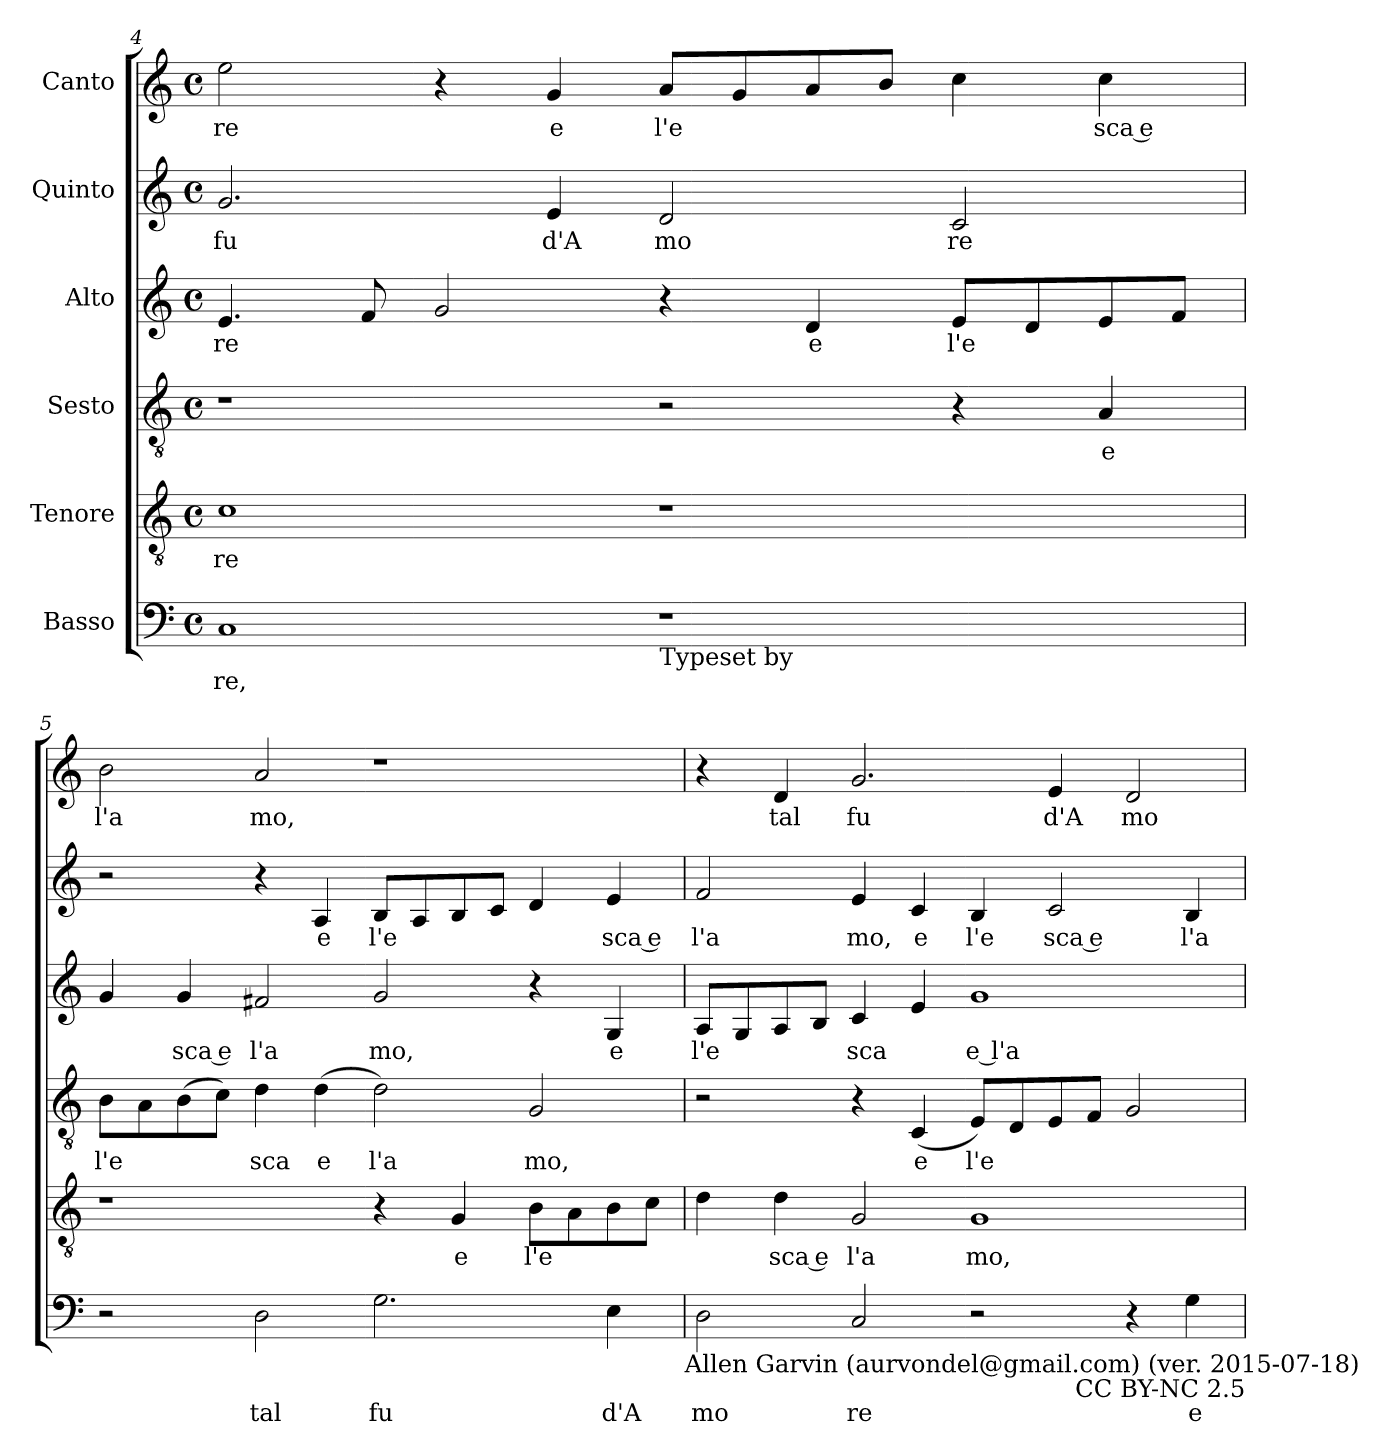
**kern	**text	**kern	**text	**kern	**text	**kern	**text	**kern	**text	**kern	**text
*part6	*part6	*part5	*part5	*part4	*part4	*part3	*part3	*part2	*part2	*part1	*part1
*staff6	*staff6	*staff5	*staff5	*staff4	*staff4	*staff3	*staff3	*staff2	*staff2	*staff1	*staff1
*I"Basso	*	*I"Tenore	*	*I"Sesto	*	*I"Alto	*	*I"Quinto	*	*I"Canto	*
!!LO:LB:g=z
*clefF4	*	*clefGv2	*	*clefGv2	*	*clefG2	*	*clefG2	*	*clefG2	*
*M4/4	*	*M4/4	*	*M4/4	*	*M4/4	*	*M4/4	*	*M4/4	*
*met(c)	*	*met(c)	*	*met(c)	*	*met(c)	*	*met(c)	*	*met(c)	*
=4	=4	=4	=4	=4	=4	=4	=4	=4	=4	=4	=4
!	!LO:LY:b:cj	!	!LO:LY:b:cj	!	!	!	!LO:LY:b:cj	!	!LO:LY:b:cj	!	!LO:LY:b:cj
1C	-re,	1c	re	1r	.	4.e/	re	2.g/	fu	2ee\	-re
.	.	.	.	.	.	8f/	.	.	.	.	.
.	.	.	.	.	.	2g/	.	.	.	4r	.
!	!	!	!	!	!	!	!	!	!LO:LY:b:cj	!	!LO:LY:b:cj
.	.	.	.	.	.	.	.	4e/	d'A	4g/	e
!LO:TX:b:t=Typeset by	!	!	!	!	!	!	!	!	!	!	!
!	!	!	!	!	!	!	!	!	!LO:LY:b:cj	!	!LO:LY:b:cj
1r	.	1r	.	2r	.	4r	.	2d/	mo	8a/L	l'e
.	.	.	.	.	.	.	.	.	.	8g/	.
!	!	!	!	!	!	!	!LO:LY:b:cj	!	!	!	!
.	.	.	.	.	.	4d/	e	.	.	8a/	.
.	.	.	.	.	.	.	.	.	.	8b/J	.
!	!	!	!	!	!	!	!LO:LY:b:cj	!	!LO:LY:b:cj	!	!
.	.	.	.	4r	.	8e/L	l'e	2c/	re	4cc\	.
.	.	.	.	.	.	8d/	.	.	.	.	.
!	!	!	!	!	!LO:LY:b:cj	!	!	!	!	!	!LO:LY:b:rj
.	.	.	.	4A/	e	8e/	.	.	.	4cc\	sca e
.	.	.	.	.	.	8f/J	.	.	.	.	.
=5	=5	=5	=5	=5	=5	=5	=5	=5	=5	=5	=5
!	!	!	!	!	!LO:LY:b:cj	!	!	!	!	!	!LO:LY:b:cj
2r	.	1r	.	8B\L	l'e	4g/	.	2r	.	2b>\	l'a
.	.	.	.	8A\	.	.	.	.	.	.	.
!	!	!	!	!	!	!	!LO:LY:b:rj	!	!	!	!
.	.	.	.	(>8B\	.	4g/	sca e	.	.	.	.
.	.	.	.	8c\J)	.	.	.	.	.	.	.
!	!LO:LY:b:cj	!	!	!	!LO:LY:b	!	!LO:LY:b:cj	!	!	!	!LO:LY:b:cj
2D\	tal	.	.	4d\	sca	2f#X/	l'a	4r	.	2a/	mo,
!	!	!	!	!	!LO:LY:b	!	!	!	!LO:LY:b:cj	!	!
.	.	.	.	(<4d\	e	.	.	4A/	e	.	.
!	!LO:LY:b:cj	!	!	!	!LO:LY:b:cj	!	!LO:LY:b:cj	!	!LO:LY:b:cj	!	!
2.G\	fu	4r	.	2d\)	l'a	2g/	mo,	8B/L	l'e	1r	.
.	.	.	.	.	.	.	.	8A/	.	.	.
!	!	!	!LO:LY:b:cj	!	!	!	!	!	!	!	!
.	.	4G/	e	.	.	.	.	8B/	.	.	.
.	.	.	.	.	.	.	.	8c/J	.	.	.
!	!	!	!LO:LY:b:cj	!	!LO:LY:b:cj	!	!	!	!	!	!
.	.	8B\L	l'e	2G/	mo,	4r	.	4d/	.	.	.
.	.	8A\	.	.	.	.	.	.	.	.	.
!	!LO:LY:b:cj	!	!	!	!	!	!LO:LY:b:cj	!	!LO:LY:b:rj	!	!
4E\	d'A	8B\	.	.	.	4G/	e	4e/	sca e	.	.
.	.	8c\J	.	.	.	.	.	.	.	.	.
!LO:TX:b:t=Allen Garvin (aurvondel@gmail.com) (ver. 2015-07-18)	!	!	!	!	!	!	!	!	!	!	!
=6	=6	=6	=6	=6	=6	=6	=6	=6	=6	=6	=6
!	!LO:LY:b:cj	!	!	!	!	!	!LO:LY:b:cj	!	!LO:LY:b:cj	!	!
2D\	mo	4d\	.	2r	.	8A/L	l'e	2f/	l'a	4r	.
.	.	.	.	.	.	8G/	.	.	.	.	.
!	!	!	!LO:LY:b:rj	!	!	!	!	!	!	!	!LO:LY:b:cj
.	.	4d\	sca e	.	.	8A/	.	.	.	4d/	tal
.	.	.	.	.	.	8B/J	.	.	.	.	.
!	!LO:LY:b:cj	!	!LO:LY:b:cj	!	!	!	!LO:LY:b	!	!LO:LY:b:cj	!	!LO:LY:b:cj
2C/	re	2G/	l'a	4r	.	4c/	sca	4e/	mo,	2.g/	fu
!	!	!	!	!	!LO:LY:b:cj	!	!	!	!LO:LY:b:cj	!	!
.	.	.	.	(>4C/	e	4e/	.	4c/	e	.	.
!	!	!	!LO:LY:b:cj	!	!LO:LY:b:cj	!	!LO:LY:b:rj	!	!LO:LY:b:cj	!	!
2r	.	1G	mo,	8E/L)	l'e	1g	e l'a	4B/	l'e	.	.
.	.	.	.	8D/	.	.	.	.	.	.	.
!	!	!	!	!	!	!	!	!	!LO:LY:b:rj	!	!LO:LY:b:cj
.	.	.	.	8E/	.	.	.	2c/	sca e	4e/	d'A
.	.	.	.	8F/J	.	.	.	.	.	.	.
!	!	!	!	!	!	!	!	!	!	!	!LO:LY:b:cj
4r	.	.	.	2G/	.	.	.	.	.	2d/	mo
!	!LO:LY:b:cj	!	!	!	!	!	!	!	!LO:LY:b:cj	!	!
4G\	e	.	.	.	.	.	.	4B/	l'a	.	.
!LO:TX:b:t=CC BY-NC 2.5	!	!	!	!	!	!	!	!	!	!	!
=	=	=	=	=	=	=	=	=	=	=	=
*-	*-	*-	*-	*-	*-	*-	*-	*-	*-	*-	*-
